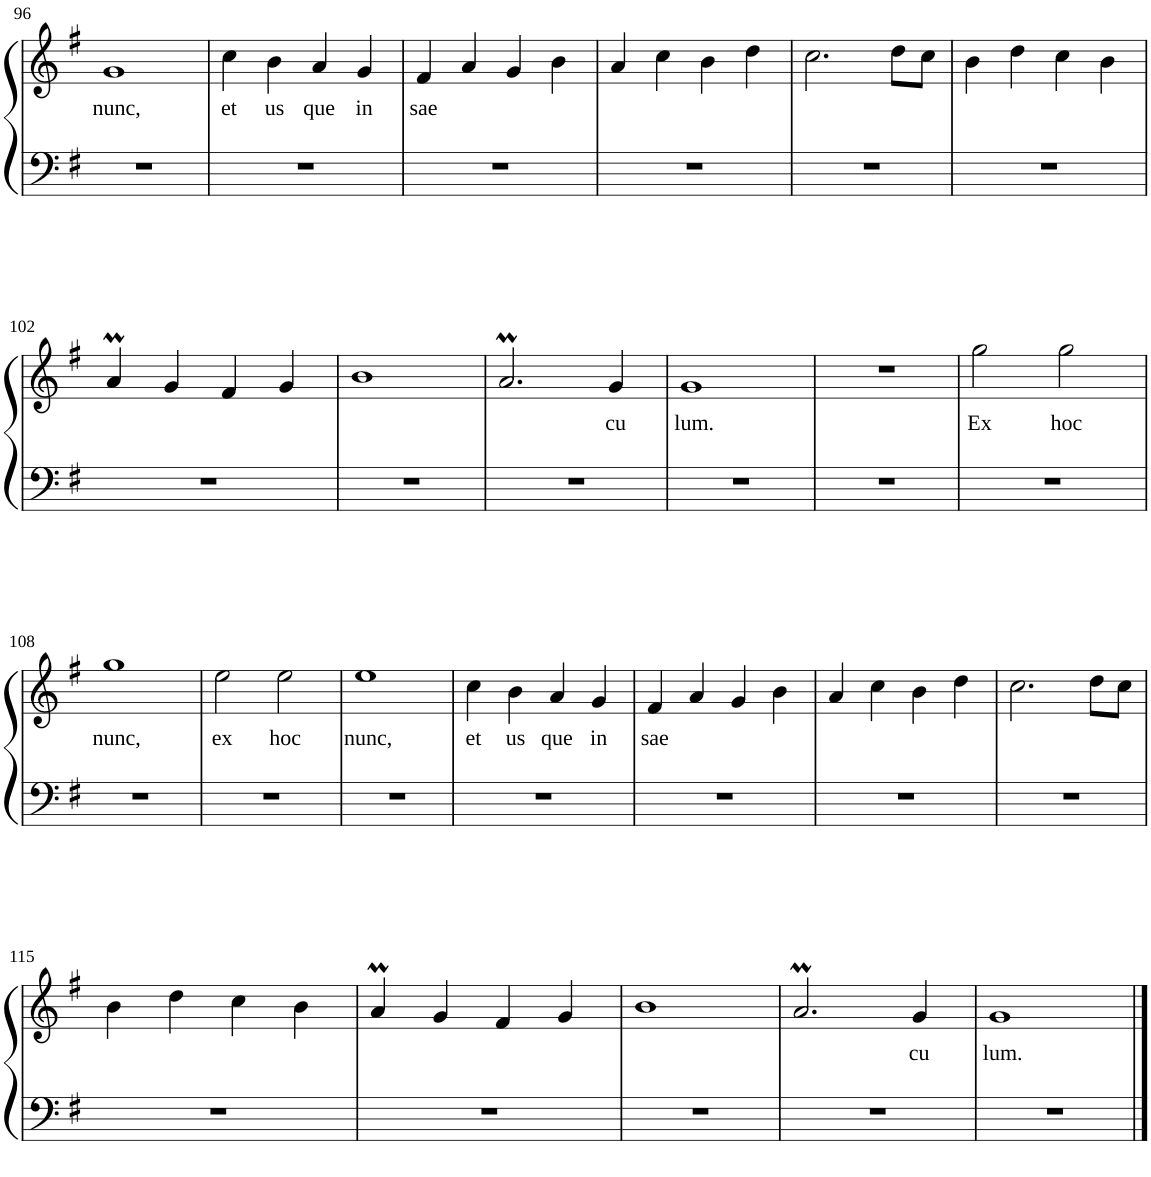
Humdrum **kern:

**kern	**kern	**text
*part1	*part1	*part1
*staff2	*staff1	*staff1
*I"Piano	*	*
*I'Pno	*	*
!!LO:PB:g=z
*clefF4	*clefG2	*
*k[f#]	*k[f#]	*
*G:	*G:	*
*M2/2	*M2/2	*
*met(c|)	*met(c|)	*
=96	=96	=96
!	!	!LO:LY:b
1r	1g	nunc,
=97	=97	=97
!	!	!LO:LY:b
1r	4cc\	et
!	!	!LO:LY:b
.	4b\	us
!	!	!LO:LY:b
.	4a/	que
!	!	!LO:LY:b
.	4g/	in
=98	=98	=98
!	!	!LO:LY:b
1r	4f#/	sae
.	4a/	.
.	4g/	.
.	4b\	.
=99	=99	=99
1r	4a/	.
.	4cc\	.
.	4b\	.
.	4dd\	.
=100	=100	=100
1r	2.cc\	.
.	8dd\L	.
.	8cc\J	.
=101	=101	=101
1r	4b\	.
.	4dd\	.
.	4cc\	.
.	4b\	.
!!LO:LB:g=z
=102	=102	=102
1r	4aM/	.
.	4g/	.
.	4f#/	.
.	4g/	.
=103	=103	=103
1r	1b	.
=104	=104	=104
1r	2.aM/	.
!	!	!LO:LY:b
.	4g/	cu
=105	=105	=105
!	!	!LO:LY:b
1r	1g	lum.
=106	=106	=106
1r	1r	.
=107	=107	=107
!	!	!LO:LY:b
1r	2gg\	Ex
!	!	!LO:LY:b
.	2gg\	hoc
!!LO:LB:g=z
=108	=108	=108
!	!	!LO:LY:b
1r	1gg	nunc,
=109	=109	=109
!	!	!LO:LY:b
1r	2ee\	ex
!	!	!LO:LY:b
.	2ee\	hoc
=110	=110	=110
!	!	!LO:LY:b
1r	1ee	nunc,
=111	=111	=111
!	!	!LO:LY:b
1r	4cc\	et
!	!	!LO:LY:b
.	4b\	us
!	!	!LO:LY:b
.	4a/	que
!	!	!LO:LY:b
.	4g/	in
=112	=112	=112
!	!	!LO:LY:b
1r	4f#/	sae
.	4a/	.
.	4g/	.
.	4b\	.
=113	=113	=113
1r	4a/	.
.	4cc\	.
.	4b\	.
.	4dd\	.
=114	=114	=114
1r	2.cc\	.
.	8dd\L	.
.	8cc\J	.
!!LO:LB:g=z
=115	=115	=115
1r	4b\	.
.	4dd\	.
.	4cc\	.
.	4b\	.
=116	=116	=116
1r	4aM/	.
.	4g/	.
.	4f#/	.
.	4g/	.
=117	=117	=117
1r	1b	.
=118	=118	=118
1r	2.aM/	.
!	!	!LO:LY:b
.	4g/	cu
=119	=119	=119
!	!	!LO:LY:b
1r	1g	lum.
==	==	==
*-	*-	*-
